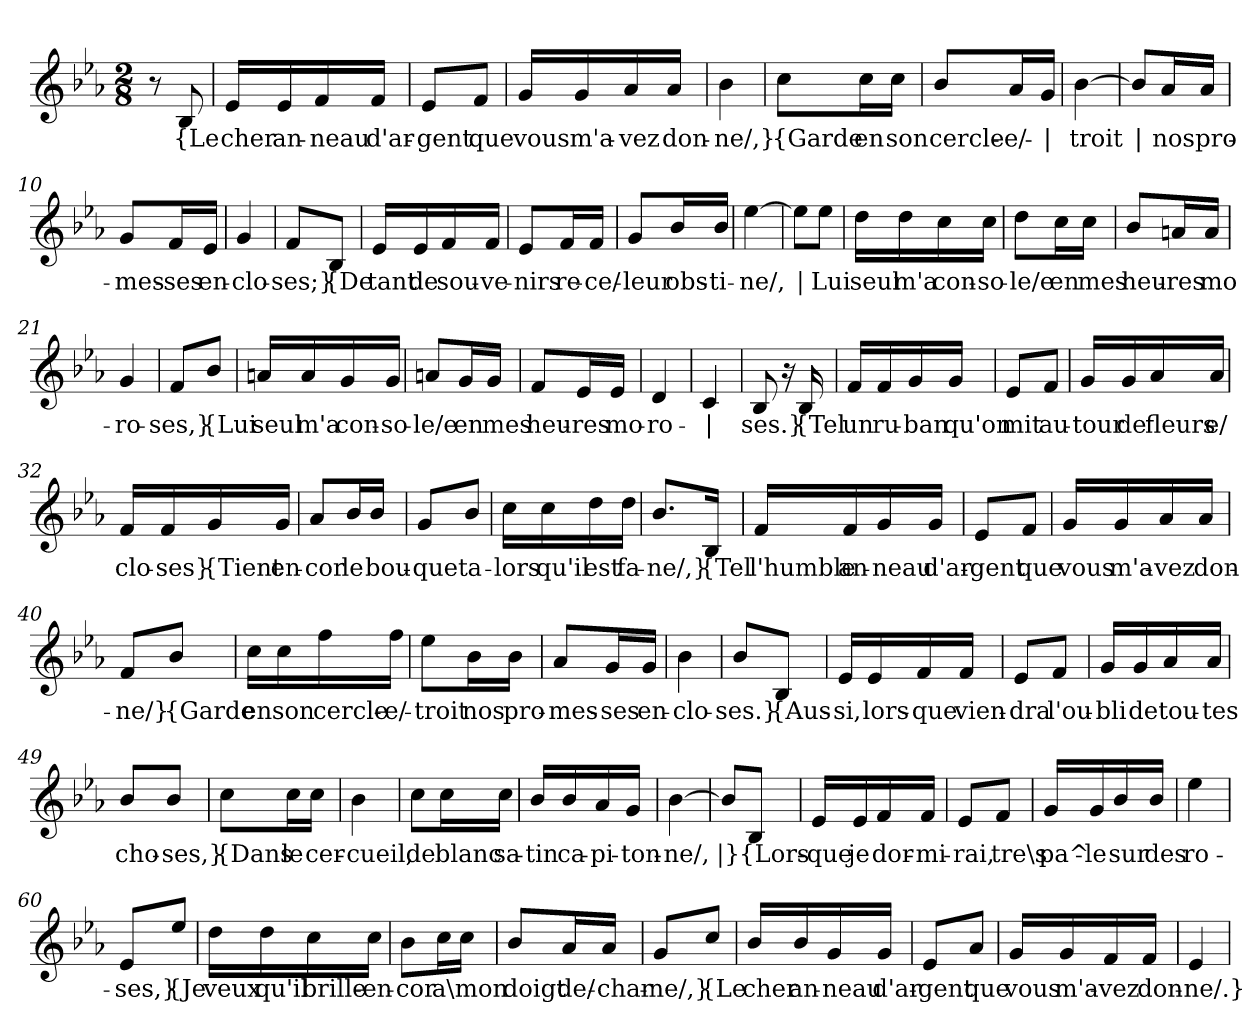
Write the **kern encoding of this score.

**kern	**text
*part1	*part1
*staff1	*staff1
*clefG2	*
*k[b-e-a-]	*
*M2/8	*
=1	=1
8r	.
!	!LO:LY:b
8B-/	{Le
=2	=2
!	!LO:LY:b
16e-/LL	cher
!	!LO:LY:b
16e-/	an-
!	!LO:LY:b
16f/	-neau
!	!LO:LY:b
16f/JJ	d'ar-
=3	=3
!	!LO:LY:b
8e-/L	-gent
!	!LO:LY:b
8f/J	que
=4	=4
!	!LO:LY:b
16g/LL	vous
!	!LO:LY:b
16g/	m'a-
!	!LO:LY:b
16a-/	-vez
!	!LO:LY:b
16a-/JJ	don-
=5	=5
!	!LO:LY:b
4b-\	-ne/,}
=6	=6
!	!LO:LY:b
8cc\L	{Garde
!	!LO:LY:b
16cc\L	en
!	!LO:LY:b
16cc\JJ	son
=7	=7
!	!LO:LY:b
8b-/L	cercle-
!	!LO:LY:b
16a-/L	-e/-
!	!LO:LY:b
16g/JJ	|
=8	=8
!	!LO:LY:b
[4b-\	-troit
!!LO:LB:g=z
=9	=9
!	!LO:LY:b
8b-/L]	|
!	!LO:LY:b
16a-/L	nos
!	!LO:LY:b
16a-/JJ	pro-
=10	=10
!	!LO:LY:b
8g/L	-mes-
!	!LO:LY:b
16f/L	-ses
!	!LO:LY:b
16e-/JJ	en-
=11	=11
!	!LO:LY:b
4g/	-clo-
=12	=12
!	!LO:LY:b
8f/L	-ses;}
!	!LO:LY:b
8B-/J	{De
=13	=13
!	!LO:LY:b
16e-/LL	tant
!	!LO:LY:b
16e-/	de
!	!LO:LY:b
16f/	sou-
!	!LO:LY:b
16f/JJ	-ve-
=14	=14
!	!LO:LY:b
8e-/L	-nirs
!	!LO:LY:b
16f/L	re-
!	!LO:LY:b
16f/JJ	-ce/-
=15	=15
!	!LO:LY:b
8g/L	-leur
!	!LO:LY:b
16b-/L	obs-
!	!LO:LY:b
16b-/JJ	-ti-
=16	=16
!	!LO:LY:b
[4ee-\	-ne/,
=17	=17
!	!LO:LY:b
8ee-\L]	|
!	!LO:LY:b
8ee-\J	Lui
!!LO:LB:g=z
=18	=18
!	!LO:LY:b
16dd\LL	seul
!	!LO:LY:b
16dd\	m'a
!	!LO:LY:b
16cc\	con-
!	!LO:LY:b
16cc\JJ	-so-
=19	=19
!	!LO:LY:b
8dd\L	-le/e
!	!LO:LY:b
16cc\L	en
!	!LO:LY:b
16cc\JJ	mes
=20	=20
!	!LO:LY:b
8b-/L	heu-
!	!LO:LY:b
16an/L	-res
!	!LO:LY:b
16a/JJ	mo-
=21	=21
!	!LO:LY:b
4g/	-ro-
=22	=22
!	!LO:LY:b
8f/L	-ses,}
!	!LO:LY:b
8b-/J	{Lui
=23	=23
!	!LO:LY:b
16an/LL	seul
!	!LO:LY:b
16a/	m'a
!	!LO:LY:b
16g/	con-
!	!LO:LY:b
16g/JJ	-so-
=24	=24
!	!LO:LY:b
8an/L	-le/e
!	!LO:LY:b
16g/L	en
!	!LO:LY:b
16g/JJ	mes
!!LO:LB:g=z
=25	=25
!	!LO:LY:b
8f/L	heu-
!	!LO:LY:b
16e-/L	-res
!	!LO:LY:b
16e-/JJ	mo-
=26	=26
!	!LO:LY:b
4d/	-ro-
=27	=27
!	!LO:LY:b
4c/	|
=28	=28
!	!LO:LY:b
8B-/	-ses.}
16r	.
!	!LO:LY:b
16B-/	{Tel
=29	=29
!	!LO:LY:b
16f/LL	un
!	!LO:LY:b
16f/	ru-
!	!LO:LY:b
16g/	-ban
!	!LO:LY:b
16g/JJ	qu'on
=30	=30
!	!LO:LY:b
8e-/L	mit
!	!LO:LY:b
8f/J	au-
=31	=31
!	!LO:LY:b
16g/LL	-tour
!	!LO:LY:b
16g/	de
!	!LO:LY:b
16a-/	fleurs
!	!LO:LY:b
16a-/JJ	e/
=32	=32
!	!LO:LY:b
16f/LL	clo-
!	!LO:LY:b
16f/	-ses}
!	!LO:LY:b
16g/	{Tient
!	!LO:LY:b
16g/JJ	en-
!!LO:LB:g=z
=33	=33
!	!LO:LY:b
8a-/L	-cor
!	!LO:LY:b
16b-/L	le
!	!LO:LY:b
16b-/JJ	bou-
=34	=34
!	!LO:LY:b
8g/L	-quet
!	!LO:LY:b
8b-/J	a-
=35	=35
!	!LO:LY:b
16cc\LL	-lors
!	!LO:LY:b
16cc\	qu'il
!	!LO:LY:b
16dd\	est
!	!LO:LY:b
16dd\JJ	fa-
=36	=36
!	!LO:LY:b
8.b-/L	-ne/,}
!	!LO:LY:b
16B-/Jk	{Tel
=37	=37
!	!LO:LY:b
16f/LL	l'humble
!	!LO:LY:b
16f/	an-
!	!LO:LY:b
16g/	-neau
!	!LO:LY:b
16g/JJ	d'ar-
=38	=38
!	!LO:LY:b
8e-/L	-gent
!	!LO:LY:b
8f/J	que
=39	=39
!	!LO:LY:b
16g/LL	vous
!	!LO:LY:b
16g/	m'a-
!	!LO:LY:b
16a-/	-vez
!	!LO:LY:b
16a-/JJ	don-
!!LO:LB:g=z
=40	=40
!	!LO:LY:b
8f/L	-ne/}
!	!LO:LY:b
8b-/J	{Garde
=41	=41
!	!LO:LY:b
16cc\LL	en
!	!LO:LY:b
16cc\	son
!	!LO:LY:b
16ff\	cercle-
!	!LO:LY:b
16ff\JJ	-e/-
=42	=42
!	!LO:LY:b
8ee-\L	-troit
!	!LO:LY:b
16b-\L	nos
!	!LO:LY:b
16b-\JJ	pro-
=43	=43
!	!LO:LY:b
8a-/L	-mes-
!	!LO:LY:b
16g/L	-ses
!	!LO:LY:b
16g/JJ	en-
=44	=44
!	!LO:LY:b
4b-\	-clo-
=45	=45
!	!LO:LY:b
8b-/L	-ses.}
!	!LO:LY:b
8B-/J	{Aus-
=46	=46
!	!LO:LY:b
16e-/LL	-si,
!	!LO:LY:b
16e-/	lors-
!	!LO:LY:b
16f/	-que
!	!LO:LY:b
16f/JJ	vien-
!!LO:LB:g=z
=47	=47
!	!LO:LY:b
8e-/L	-dra
!	!LO:LY:b
8f/J	l'ou-
=48	=48
!	!LO:LY:b
16g/LL	-bli
!	!LO:LY:b
16g/	de
!	!LO:LY:b
16a-/	tou-
!	!LO:LY:b
16a-/JJ	-tes
=49	=49
!	!LO:LY:b
8b-/L	cho-
!	!LO:LY:b
8b-/J	-ses,}
=50	=50
!	!LO:LY:b
8cc\L	{Dans
!	!LO:LY:b
16cc\L	le
!	!LO:LY:b
16cc\JJ	cer-
=51	=51
!	!LO:LY:b
4b-\	-cueil,
=52	=52
!	!LO:LY:b
8cc\L	de
!	!LO:LY:b
16cc\L	blanc
!	!LO:LY:b
16cc\JJ	sa-
=53	=53
!	!LO:LY:b
16b-/LL	-tin
!	!LO:LY:b
16b-/	ca-
!	!LO:LY:b
16a-/	-pi-
!	!LO:LY:b
16g/JJ	-ton-
=54	=54
!	!LO:LY:b
[4b-\	-ne/,
=55	=55
!	!LO:LY:b
8b-/L]	|}
!	!LO:LY:b
8B-/J	{Lors-
!!LO:LB:g=z
=56	=56
!	!LO:LY:b
16e-/LL	-que
!	!LO:LY:b
16e-/	je
!	!LO:LY:b
16f/	dor-
!	!LO:LY:b
16f/JJ	-mi-
=57	=57
!	!LO:LY:b
8e-/L	-rai,
!	!LO:LY:b
8f/J	tre\s
=58	=58
!	!LO:LY:b
16g/LL	pa^-
!	!LO:LY:b
16g/	-le
!	!LO:LY:b
16b-/	sur
!	!LO:LY:b
16b-/JJ	des
=59	=59
!	!LO:LY:b
4ee-\	ro-
=60	=60
!	!LO:LY:b
8e-/L	-ses,}
!	!LO:LY:b
8ee-/J	{Je
=61	=61
!	!LO:LY:b
16dd\LL	veux
!	!LO:LY:b
16dd\	qu'il
!	!LO:LY:b
16cc\	brille-
!	!LO:LY:b
16cc\JJ	-en-
=62	=62
!	!LO:LY:b
8b-\L	-cor
!	!LO:LY:b
16cc\L	a\
!	!LO:LY:b
16cc\JJ	mon
!!LO:LB:g=z
=63	=63
!	!LO:LY:b
8b-/L	doigt
!	!LO:LY:b
16a-/L	de/-
!	!LO:LY:b
16a-/JJ	-char-
=64	=64
!	!LO:LY:b
8g/L	-ne/,}
!	!LO:LY:b
8cc/J	{Le
=65	=65
!	!LO:LY:b
16b-/LL	cher
!	!LO:LY:b
16b-/	an-
!	!LO:LY:b
16g/	-neau
!	!LO:LY:b
16g/JJ	d'ar-
=66	=66
!	!LO:LY:b
8e-/L	-gent
!	!LO:LY:b
8a-/J	que
=67	=67
!	!LO:LY:b
16g/LL	vous
!	!LO:LY:b
16g/	m'a-
!	!LO:LY:b
16f/	-vez
!	!LO:LY:b
16f/JJ	don-
=68	=68
!	!LO:LY:b
4e-/	-ne/.}
=	=
*-	*-
